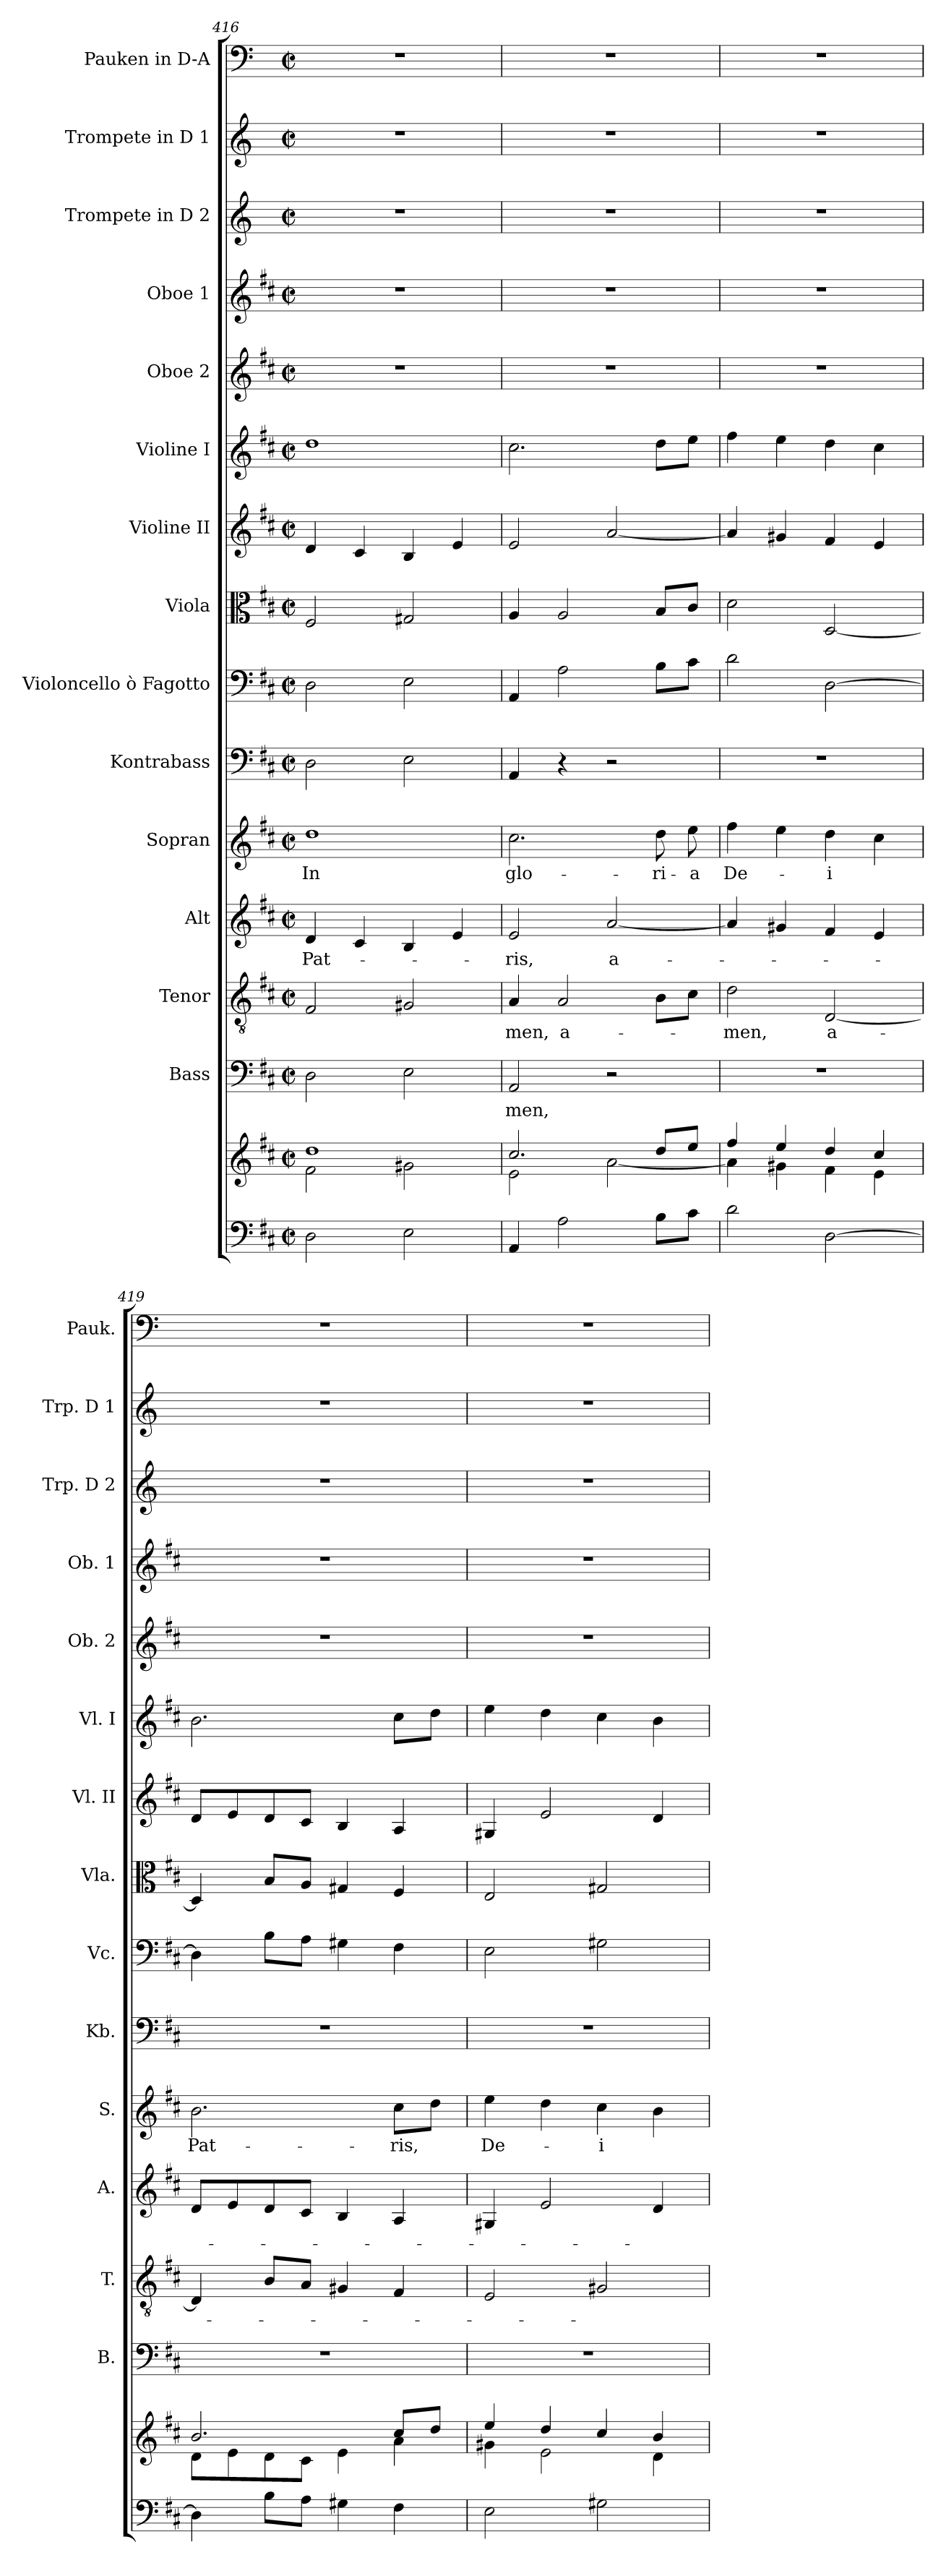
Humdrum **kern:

**kern	**kern	**kern	**text	**kern	**text	**kern	**text	**kern	**text	**kern	**kern	**kern	**kern	**kern	**kern	**kern	**kern	**kern	**kern
*part15	*part15	*part14	*part14	*part13	*part13	*part12	*part12	*part11	*part11	*part10	*part9	*part8	*part7	*part6	*part5	*part4	*part3	*part2	*part1
*staff16	*staff15	*staff14	*staff14	*staff13	*staff13	*staff12	*staff12	*staff11	*staff11	*staff10	*staff9	*staff8	*staff7	*staff6	*staff5	*staff4	*staff3	*staff2	*staff1
*	*	*I"Bass	*	*I"Tenor	*	*I"Alt	*	*I"Sopran	*	*I"Kontrabass	*I"Violoncello ò Fagotto	*I"Viola	*I"Violine II	*I"Violine I	*I"Oboe 2	*I"Oboe 1	*I"Trompete in D 2	*I"Trompete in D 1	*I"Pauken in D-A
*	*	*I'B.	*	*I'T.	*	*I'A.	*	*I'S.	*	*I'Kb.	*I'Vc.	*I'Vla.	*I'Vl. II	*I'Vl. I	*I'Ob. 2	*I'Ob. 1	*I'Trp. D 2	*I'Trp. D 1	*I'Pauk.
*clefF4	*clefG2	*clefF4	*	*clefGv2	*	*clefG2	*	*clefG2	*	*clefF4	*clefF4	*clefC3	*clefG2	*clefG2	*clefG2	*clefG2	*clefG2	*clefG2	*clefF4
*	*	*	*	*	*	*	*	*	*	*ITrd7c12	*	*	*	*	*	*	*ITrd-1c-2	*ITrd-1c-2	*ITrd-1c-2
*k[f#c#]	*k[f#c#]	*k[f#c#]	*	*k[f#c#]	*	*k[f#c#]	*	*k[f#c#]	*	*k[f#c#]	*k[f#c#]	*k[f#c#]	*k[f#c#]	*k[f#c#]	*k[f#c#]	*k[f#c#]	*k[f#c#]	*k[f#c#]	*k[f#c#]
*D:	*D:	*D:	*	*D:	*	*D:	*	*D:	*	*D:	*D:	*D:	*D:	*D:	*D:	*D:	*D:	*D:	*D:
*M2/2	*M2/2	*M2/2	*	*M2/2	*	*M2/2	*	*M2/2	*	*M2/2	*M2/2	*M2/2	*M2/2	*M2/2	*M2/2	*M2/2	*M2/2	*M2/2	*M2/2
*met(c|)	*met(c|)	*met(c|)	*	*met(c|)	*	*met(c|)	*	*met(c|)	*	*met(c|)	*met(c|)	*met(c|)	*met(c|)	*met(c|)	*met(c|)	*met(c|)	*met(c|)	*met(c|)	*met(c|)
=416	=416	=416	=416	=416	=416	=416	=416	=416	=416	=416	=416	=416	=416	=416	=416	=416	=416	=416	=416
*	*^	*	*	*	*	*	*	*	*	*	*	*	*	*	*	*	*	*	*
!	!	!	!	!	!	!	!	!LO:LY:b	!	!LO:LY:b	!	!	!	!	!	!	!	!	!	!
2D\	1dd	2f#\	2D\	.	2F#/	.	4d/	Pat-	1dd	In	2DD\	2D\	2F#/	4d/	1dd	1r	1r	1r	1r	1r
.	.	.	.	.	.	.	4c#/	.	.	.	.	.	.	4c#/	.	.	.	.	.	.
2E\	.	2g#X\	2E\	.	2G#X/	.	4B/	.	.	.	2EE\	2E\	2G#X/	4B/	.	.	.	.	.	.
.	.	.	.	.	.	.	4e/	.	.	.	.	.	.	4e/	.	.	.	.	.	.
!!LO:PB:g=z
=417	=417	=417	=417	=417	=417	=417	=417	=417	=417	=417	=417	=417	=417	=417	=417	=417	=417	=417	=417	=417
!	!	!	!	!LO:LY:b	!	!LO:LY:b	!	!LO:LY:b	!	!LO:LY:b	!	!	!	!	!	!	!	!	!	!
4AA/	2.cc#/	2e\	2AA/	-men,	4A/	-men,	2e/	-ris,	2.cc#\	glo-	4AAA/	4AA/	4A/	2e/	2.cc#\	1r	1r	1r	1r	1r
!	!	!	!	!	!	!LO:LY:b	!	!	!	!	!	!	!	!	!	!	!	!	!	!
2A\	.	.	.	.	2A/	a-	.	.	.	.	4r	2A\	2A/	.	.	.	.	.	.	.
!	!	!	!	!	!	!	!	!LO:LY:b	!	!	!	!	!	!	!	!	!	!	!	!
.	.	[<2a\	2r	.	.	.	[2a/	a-	.	.	2r	.	.	[2a/	.	.	.	.	.	.
!	!	!	!	!	!	!	!	!	!	!LO:LY:b	!	!	!	!	!	!	!	!	!	!
8B\L	8dd/L	.	.	.	8B\L	.	.	.	8dd\	-ri-	.	8B\L	8B/L	.	8dd\L	.	.	.	.	.
!	!	!	!	!	!	!	!	!	!	!LO:LY:b	!	!	!	!	!	!	!	!	!	!
8c#\J	8ee/J	.	.	.	8c#\J	.	.	.	8ee\	-a	.	8c#\J	8c#/J	.	8ee\J	.	.	.	.	.
=418	=418	=418	=418	=418	=418	=418	=418	=418	=418	=418	=418	=418	=418	=418	=418	=418	=418	=418	=418	=418
!	!	!	!	!	!	!LO:LY:b	!	!	!	!LO:LY:b	!	!	!	!	!	!	!	!	!	!
2d\	4ff#/	4a\]	1r	.	2d\	-men,	4a/]	.	4ff#\	De-	1r	2d\	2d\	4a/]	4ff#\	1r	1r	1r	1r	1r
.	4ee/	4g#X\	.	.	.	.	4g#X/	.	4ee\	.	.	.	.	4g#X/	4ee\	.	.	.	.	.
!	!	!	!	!	!	!LO:LY:b	!	!	!	!LO:LY:b	!	!	!	!	!	!	!	!	!	!
[2D\	4dd/	4f#\	.	.	[2D/	a-	4f#/	.	4dd\	-i	.	[2D\	[2D/	4f#/	4dd\	.	.	.	.	.
.	4cc#/	4e\	.	.	.	.	4e/	.	4cc#\	.	.	.	.	4e/	4cc#\	.	.	.	.	.
=419	=419	=419	=419	=419	=419	=419	=419	=419	=419	=419	=419	=419	=419	=419	=419	=419	=419	=419	=419	=419
!	!	!	!	!	!	!	!	!	!	!LO:LY:b	!	!	!	!	!	!	!	!	!	!
4D\]	2.b/	8d\L	1r	.	4D/]	.	8d/L	.	2.b\	Pat-	1r	4D\]	4D/]	8d/L	2.b\	1r	1r	1r	1r	1r
.	.	8e\	.	.	.	.	8e/	.	.	.	.	.	.	8e/	.	.	.	.	.	.
8B\L	.	8d\	.	.	8B/L	.	8d/	.	.	.	.	8B\L	8B/L	8d/	.	.	.	.	.	.
8A\J	.	8c#\J	.	.	8A/J	.	8c#/J	.	.	.	.	8A\J	8A/J	8c#/J	.	.	.	.	.	.
4G#X\	.	4e\	.	.	4G#X/	.	4B/	.	.	.	.	4G#X\	4G#X/	4B/	.	.	.	.	.	.
!	!	!	!	!	!	!	!	!	!	!LO:LY:b	!	!	!	!	!	!	!	!	!	!
4F#\	8cc#/L	4a\	.	.	4F#/	.	4A/	.	8cc#\L	-ris,	.	4F#\	4F#/	4A/	8cc#\L	.	.	.	.	.
.	8dd/J	.	.	.	.	.	.	.	8dd\J	.	.	.	.	.	8dd\J	.	.	.	.	.
=420	=420	=420	=420	=420	=420	=420	=420	=420	=420	=420	=420	=420	=420	=420	=420	=420	=420	=420	=420	=420
!	!	!	!	!	!	!	!	!	!	!LO:LY:b	!	!	!	!	!	!	!	!	!	!
2E\	4ee/	4g#X\	1r	.	2E/	.	4G#X/	.	4ee\	De-	1r	2E\	2E/	4G#X/	4ee\	1r	1r	1r	1r	1r
.	4dd/	2e\	.	.	.	.	2e/	.	4dd\	.	.	.	.	2e/	4dd\	.	.	.	.	.
!	!	!	!	!	!	!	!	!	!	!LO:LY:b	!	!	!	!	!	!	!	!	!	!
2G#X\	4cc#/	.	.	.	2G#X/	.	.	.	4cc#\	-i	.	2G#X\	2G#X/	.	4cc#\	.	.	.	.	.
.	4b/	4d\	.	.	.	.	4d/	.	4b\	.	.	.	.	4d/	4b\	.	.	.	.	.
*	*v	*v	*	*	*	*	*	*	*	*	*	*	*	*	*	*	*	*	*	*
=	=	=	=	=	=	=	=	=	=	=	=	=	=	=	=	=	=	=	=
*-	*-	*-	*-	*-	*-	*-	*-	*-	*-	*-	*-	*-	*-	*-	*-	*-	*-	*-	*-
